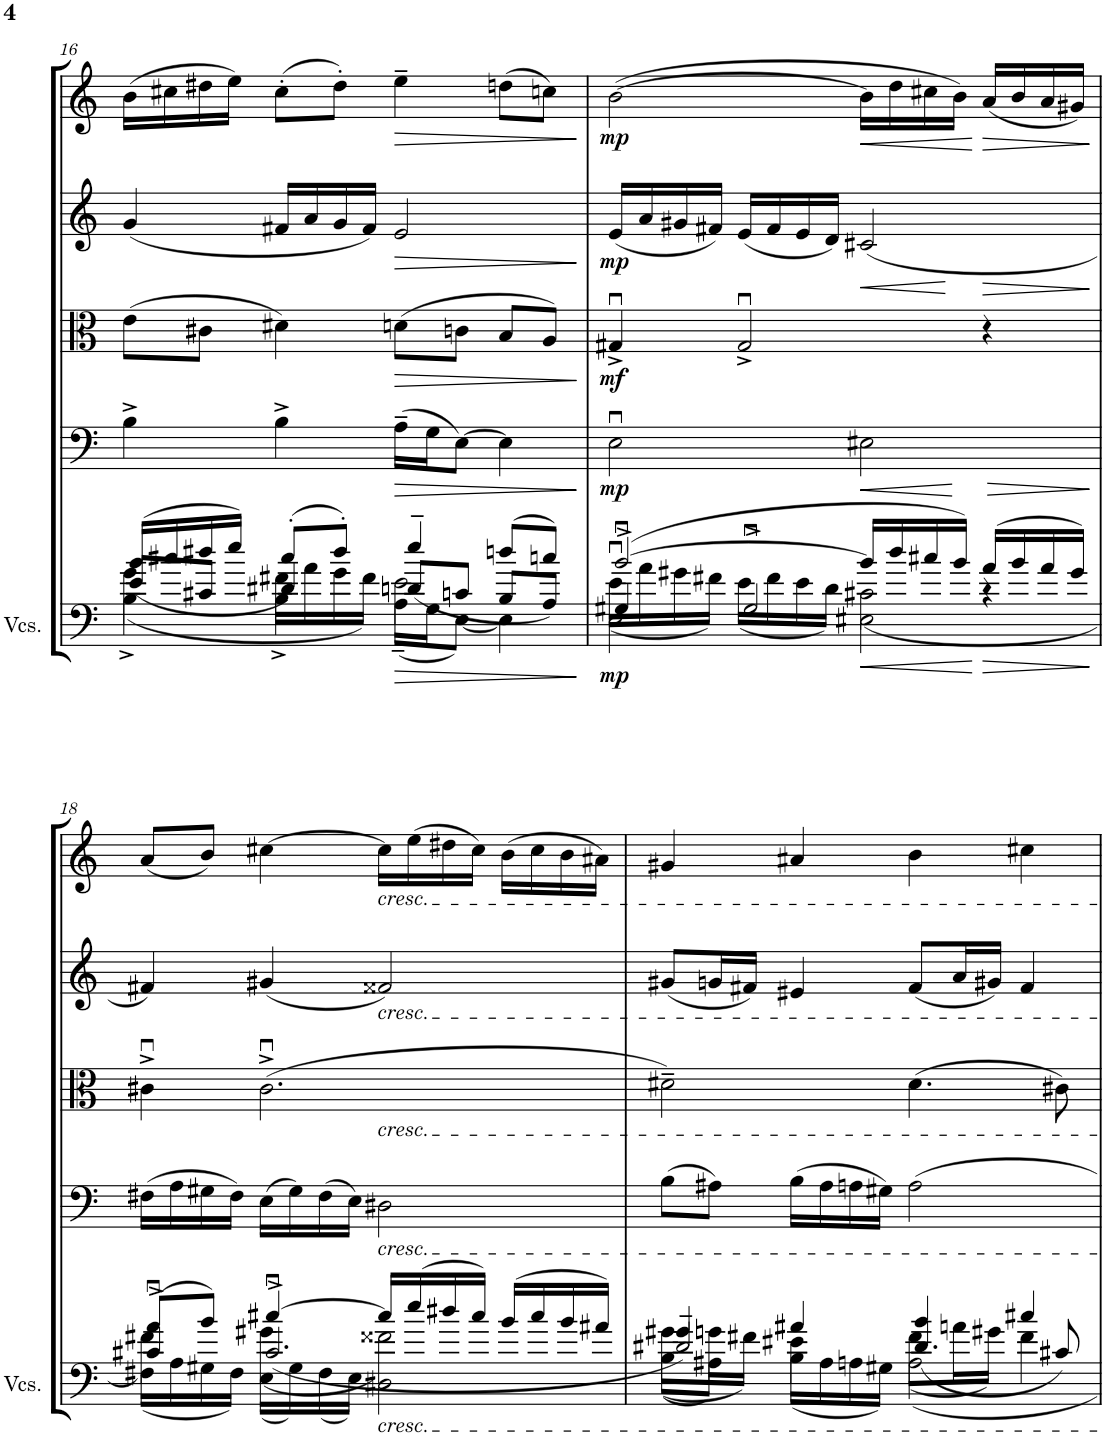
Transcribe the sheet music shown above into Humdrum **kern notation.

**kern	**dynam	**kern	**dynam	**kern	**dynam	**kern	**dynam	**kern	**dynam
*part5	*part5	*part4	*part4	*part3	*part3	*part2	*part2	*part1	*part1
*staff5	*staff5	*staff4	*staff4	*staff3	*staff3	*staff2	*staff2	*staff1	*staff1
*I"Violoncellos	*	*I"Violoncello	*	*I"Viola	*	*I"Violin II	*	*I"Violin I	*
*I'Vcs.	*	*I'Vc	*	*I'Vla	*	*I'Vln	*	*I'Vln	*
!!LO:PB:g=z
*clefF4	*	*clefF4	*	*clefC3	*	*clefG2	*	*clefG2	*
*k[]	*	*k[]	*	*k[]	*	*k[]	*	*k[]	*
*M4/4	*	*M4/4	*	*M4/4	*	*M4/4	*	*M4/4	*
=16	=16	=16	=16	=16	=16	=16	=16	=16	=16
*^	*	*	*	*	*	*	*	*	*
*	*^	*	*	*	*	*	*	*	*	*
*	*	*^	*	*	*	*	*	*	*	*	*
(16b/LL	(4g\	(8e/L	4B^\	.	4B^\	.	(8e\L	.	(4g/	.	(16b\LL	.
16cc#X/	.	.	.	.	.	.	.	.	.	.	16cc#X\	.
16dd#X/	.	8c#X/J	.	.	.	.	8c#X\J	.	.	.	16dd#X\	.
16ee/JJ)	.	.	.	.	.	.	.	.	.	.	16ee\JJ)	.
(8cc#'/L	16f#X\LL	4d#X/)	4B^\	.	4B^\	.	4d#X\)	.	16f#X/LL	.	(8cc#'\L	.
.	16a\	.	.	.	.	.	.	.	16a/	.	.	.
8dd#'/J)	16g\	.	.	.	.	.	.	.	16g/	.	8dd#'\J)	.
.	16f#\JJ)	.	.	.	.	.	.	.	16f#/JJ)	.	.	.
!	!	!	!	!LO:HP:b	!	!LO:HP:b	!	!	!	!LO:HP:b	!	!LO:HP:b
4ee~/	2e\	(8dn/L	(16A~\LL	>	(16A~\LL	>	(8dn\L	.	2e/	>	4ee~\	>
.	.	.	16G\J	.	16G\J	.	.	.	.	.	.	.
.	.	8cn/J	[8E\J)	.	[8E\J)	.	8cn\J	.	.	.	.	.
(8ddn/L	.	8B/L	4E\]	.	4E\]	.	8B/L	.	.	.	(8ddn\L	.
8ccn/J)	.	8A/J)	.	.	.	.	8A/J)	.	.	.	8ccn\J)	.
*v	*v	*v	*v	*	*	*	*	*	*	*	*	*
.	]	.	]	.	.	.	]	.	]
=17	=17	=17	=17	=17	=17	=17	=17	=17	=17
*^	*	*	*	*	*	*	*	*	*
*	*^	*	*	*	*	*	*	*	*	*
*	*	*^	*	*	*	*	*	*	*	*	*
!	!	!	!	!LO:DY:b	!	!LO:DY:b	!	!LO:DY:b	!	!LO:DY:b	!	!LO:DY:b
([2b/	(16e\LL	4G#Xu^/	2Eu\	mp	2Eu\	mp	4G#Xu^/	mf	(16e/LL	mp	([2b\	mp
.	16a\	.	.	.	.	.	.	.	16a/	.	.	.
.	16g#X\	.	.	.	.	.	.	.	16g#X/	.	.	.
.	16f#X\JJ)	.	.	.	.	.	.	.	16f#X/JJ)	.	.	.
.	(16e\LL	2G#u^/	.	.	.	.	2G#u^/	.	(16e/LL	.	.	.
.	16f#\	.	.	.	.	.	.	.	16f#/	.	.	.
.	16e\	.	.	.	.	.	.	.	16e/	.	.	.
.	16d\JJ)	.	.	.	.	.	.	.	16d/JJ)	.	.	.
!	!	!	!	!LO:HP:b	!	!LO:HP:b	!	!	!	!	!	!
!	!	!	!	!	!	!LO:HP:n=1:b	!	!	!	!LO:HP:b	!	!LO:HP:b
16b/LL]	(2c#X\	.	2E#X\	<	2E#X\	< >	.	.	(2c#X/	<	16b\LL]	<
16dd/	.	.	.	.	.	.	.	.	.	.	16dd\	.
16cc#X/	.	.	.	.	.	.	.	.	.	.	16cc#X\	.
16b/JJ)	.	.	.	.	.	.	.	.	.	.	16b\JJ)	.
!	!	!	!	!LO:HP:n=1:b	!	!	!	!	!	!	!	!LO:HP:n=1:b
(16a/LL	.	4r	.	[ >	.	.	4r	.	.	.	(16a/LL	[ >
16b/	.	.	.	.	.	.	.	.	.	.	16b/	.
16a/	.	.	.	.	.	.	.	.	.	.	16a/	.
16g#/JJ)	.	.	.	.	.	.	.	.	.	.	16g#X/JJ)	.
*v	*v	*v	*v	*	*	*	*	*	*	*	*	*
.	]	.	[	.	.	.	[	.	]
!!LO:LB:g=z
=18	=18	=18	=18	=18	=18	=18	=18	=18	=18
*^	*	*	*	*^	*	*	*	*	*
*	*^	*	*	*	*	*	*	*	*	*	*
*	*	*^	*	*	*	*	*	*	*	*	*	*
(8a/L	4f#X\)	4c#Xu^/	(16F#X\LL	.	(16F#X\LL	.	4c#Xu^\	2ryy	.	4f#X/)	.	(8a/L	.
.	.	.	16A\	.	16A\	]	.	.	.	.	.	.	.
8b/J)	.	.	16G#X\	.	16G#X\	.	.	.	.	.	.	8b/J)	.
.	.	.	16F#\JJ)	.	16F#\JJ)	.	.	.	.	.	.	.	.
[4cc#X/	(4g#X\	(2.c#u^/	(16E\LL	.	(16E\LL	.	(2.c#u^\	.	.	(4g#X/	.	[4cc#X\	.
.	.	.	16G#\)	.	16G#\)	.	.	.	.	.	.	.	.
.	.	.	(16F#\	.	(16F#\	.	.	.	.	.	.	.	.
.	.	.	16E\JJ)	.	16E\JJ)	.	.	.	.	.	.	.	.
!	!	!	!	!	!	!	!	!	!	!	!	!LO:TX:b:i:t=cresc.	!
!	!	!	!	!	!	!	!	!	!	!LO:TX:b:i:t=cresc.	!	!	!
!	!	!	!	!	!	!	!	!LO:TX:b:i:t=cresc.	!	!	!	!	!
!	!	!	!	!	!LO:TX:b:i:t=cresc.	!	!	!	!	!	!	!	!
!LO:TX:b:i:t=cresc.	!	!	!	!	!	!	!	!	!	!	!	!	!
16cc#/LL]	2f##X\)	.	2D#X\	.	2D#X\	.	.	2ryy	.	2f##X/)	.	16cc#\LL]	.
(16ee/	.	.	.	.	.	.	.	.	.	.	.	(16ee\	.
16dd#X/	.	.	.	.	.	.	.	.	.	.	.	16dd#X\	.
16cc#/JJ)	.	.	.	.	.	.	.	.	.	.	.	16cc#\JJ)	.
(16b/LL	.	.	.	.	.	.	.	.	.	.	.	(16b\LL	.
16cc#/	.	.	.	.	.	.	.	.	.	.	.	16cc#\	.
16b/	.	.	.	.	.	.	.	.	.	.	.	16b\	.
16a#X/JJ)	.	.	.	.	.	.	.	.	.	.	.	16a#X\JJ)	.
*	*	*	*	*	*	*	*v	*v	*	*	*	*	*
=19	=19	=19	=19	=19	=19	=19	=19	=19	=19	=19	=19	=19
4g#X/	(8g#\L	2d#X~/)	(8B\L	.	(8B\L	.	2d#X~\)	.	(8g#X/L	.	4g#X/	.
.	16gn\L	.	8A#X\J)	.	8A#X\J)	.	.	.	16gn/L	.	.	.
.	16f#X\JJ)	.	.	.	.	.	.	.	16f#X/JJ)	.	.	.
4a#X/	4e#X\	.	(16B\LL	.	(16B\LL	.	.	.	4e#X/	.	4a#X/	.
.	.	.	16A#\	.	16A#\	.	.	.	.	.	.	.
.	.	.	16An\	.	16An\	.	.	.	.	.	.	.
.	.	.	16G#X\JJ)	.	16G#X\JJ)	.	.	.	.	.	.	.
4b/	(8f#\L	(4.d#/	2A\	.	2A\	.	(4.d#\	.	(8f#/L	.	4b\	.
.	16an\L	.	.	.	.	.	.	.	16a/L	.	.	.
.	16g#X\JJ)	.	.	.	.	.	.	.	16g#X/JJ)	.	.	.
4cc#X/	4f#\	.	.	.	.	.	.	.	4f#/	.	4cc#X\	.
.	.	8c#X/)	.	.	.	.	8c#X\)	.	.	.	.	.
*v	*v	*v	*v	*	*	*	*	*	*	*	*	*
=	=	=	=	=	=	=	=	=	=
*-	*-	*-	*-	*-	*-	*-	*-	*-	*-
